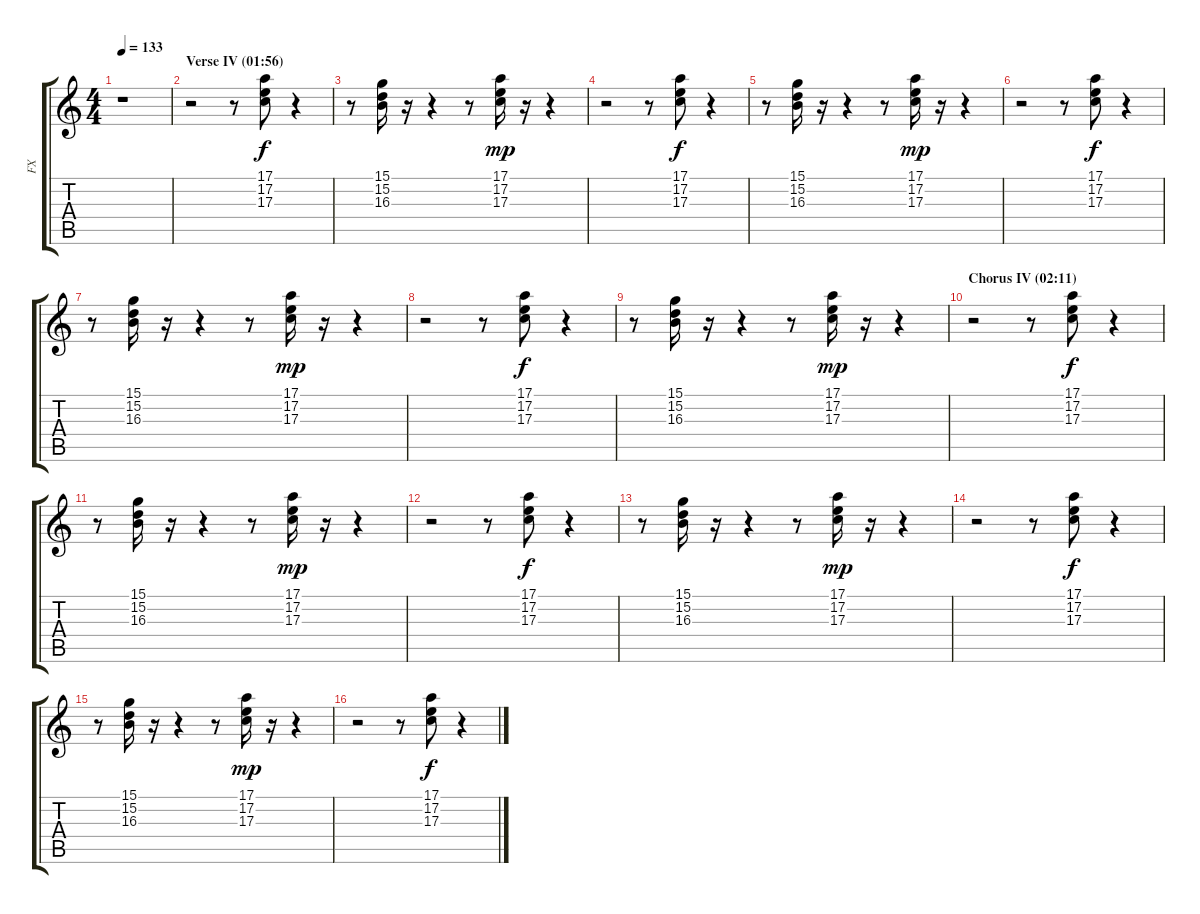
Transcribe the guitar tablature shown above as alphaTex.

\track ("FX" "FX") {instrument electricpiano1}
\staff {score tabs}
\tuning (E4 B3 G3 D3 A2 E2) {hide}
\ts (4 4)
\tempo 133
\clef g2
\ks c
r.1{dy mp} |
\section ("" "Verse IV (01:56)")
r.2 r.8 (17.1 17.2 17.3).8{dy f} r.4 |
r.8 (15.1 15.2 16.3).16 r.16 r.4 r.8 (17.1 17.2 17.3).16{dy mp} r.16 r.4 |
r.2 r.8 (17.1 17.2 17.3).8{dy f} r.4 |
r.8 (15.1 15.2 16.3).16 r.16 r.4 r.8 (17.1 17.2 17.3).16{dy mp} r.16 r.4 |
r.2 r.8 (17.1 17.2 17.3).8{dy f} r.4 |
r.8 (15.1 15.2 16.3).16 r.16 r.4 r.8 (17.1 17.2 17.3).16{dy mp} r.16 r.4 |
r.2 r.8 (17.1 17.2 17.3).8{dy f} r.4 |
r.8 (15.1 15.2 16.3).16 r.16 r.4 r.8 (17.1 17.2 17.3).16{dy mp} r.16 r.4 |
\section ("" "Chorus IV (02:11)")
r.2 r.8 (17.1 17.2 17.3).8{dy f} r.4 |
r.8 (15.1 15.2 16.3).16 r.16 r.4 r.8 (17.1 17.2 17.3).16{dy mp} r.16 r.4 |
r.2 r.8 (17.1 17.2 17.3).8{dy f} r.4 |
r.8 (15.1 15.2 16.3).16 r.16 r.4 r.8 (17.1 17.2 17.3).16{dy mp} r.16 r.4 |
r.2 r.8 (17.1 17.2 17.3).8{dy f} r.4 |
r.8 (15.1 15.2 16.3).16 r.16 r.4 r.8 (17.1 17.2 17.3).16{dy mp} r.16 r.4 |
r.2 r.8 (17.1 17.2 17.3).8{dy f} r.4
